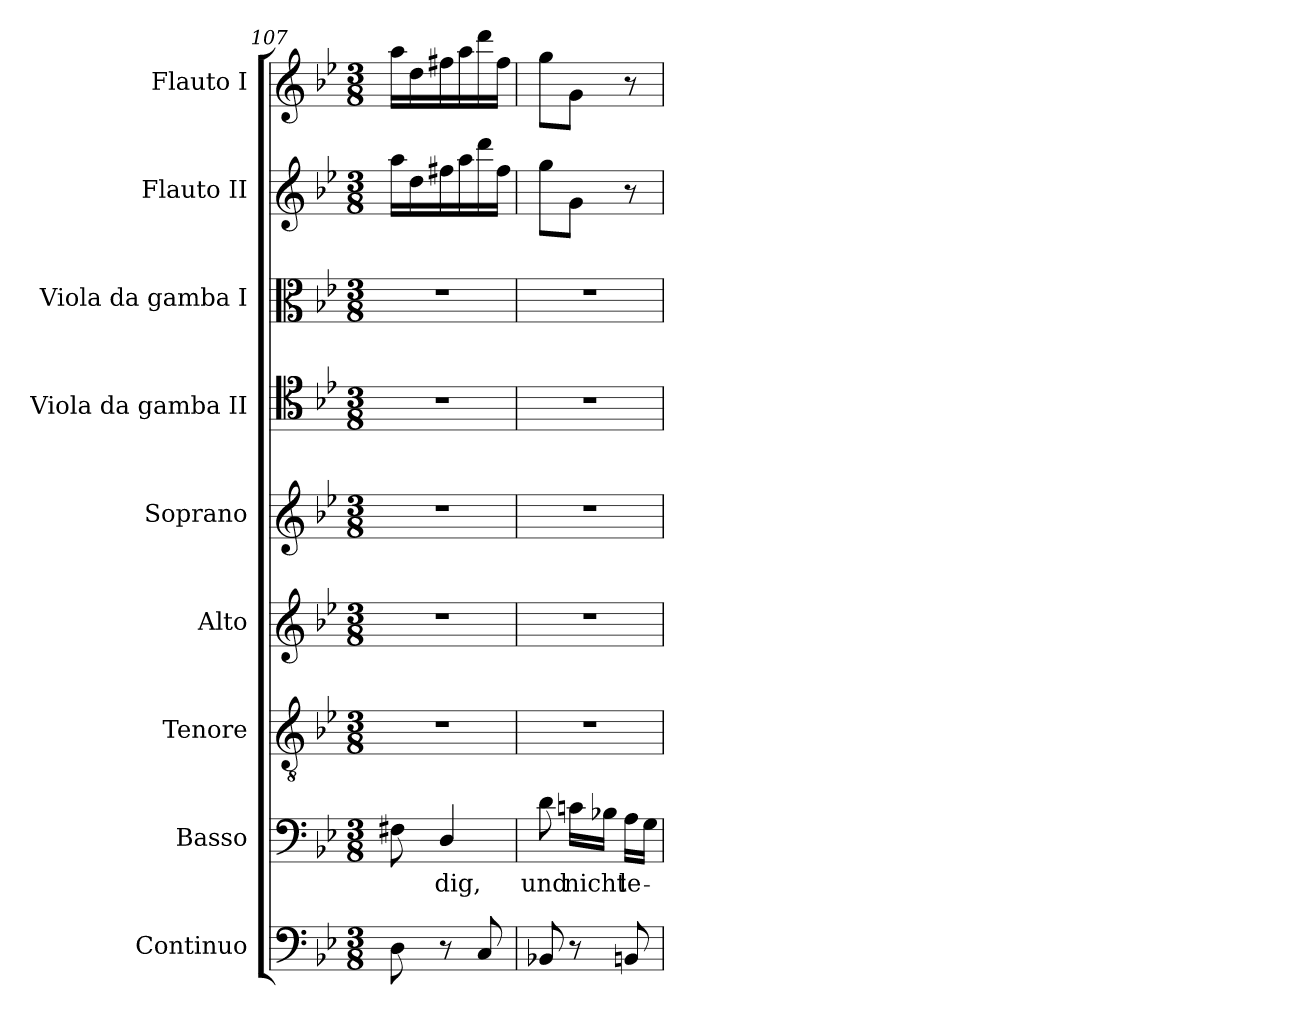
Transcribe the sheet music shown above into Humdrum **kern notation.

**kern	**kern	**text	**kern	**kern	**kern	**kern	**kern	**kern	**kern
*part9	*part8	*part8	*part7	*part6	*part5	*part4	*part3	*part2	*part1
*staff9	*staff8	*staff8	*staff7	*staff6	*staff5	*staff4	*staff3	*staff2	*staff1
*I"Continuo	*I"Basso	*	*I"Tenore	*I"Alto	*I"Soprano	*I"Viola da gamba II	*I"Viola da gamba I	*I"Flauto II	*I"Flauto I
*clefF4	*clefF4	*	*clefGv2	*clefG2	*clefG2	*clefC4	*clefC3	*clefG2	*clefG2
*	*	*	*ITrd7c12	*	*	*	*	*	*
*k[b-e-]	*k[b-e-]	*	*k[b-e-]	*k[b-e-]	*k[b-e-]	*k[b-e-]	*k[b-e-]	*k[b-e-]	*k[b-e-]
*B-:	*B-:	*	*B-:	*B-:	*B-:	*B-:	*B-:	*B-:	*B-:
*M3/8	*M3/8	*	*M3/8	*M3/8	*M3/8	*M3/8	*M3/8	*M3/8	*M3/8
=107	=107	=107	=107	=107	=107	=107	=107	=107	=107
!	!	!	!LO:N:vis=1	!LO:N:vis=1	!LO:N:vis=1	!LO:N:vis=1	!LO:N:vis=1	!	!
8Di\	8F#Xi\	.	4.r	4.r	4.r	4.r	4.r	16aai\LL	16aai\LL
.	.	.	.	.	.	.	.	16ddi\	16ddi\
!	!	!LO:LY:b:color=#000000	!	!	!	!	!	!	!
8r	4Di/	-dig,	.	.	.	.	.	16ff#Xi\	16ff#Xi\
.	.	.	.	.	.	.	.	16aai\	16aai\
8Ci/	.	.	.	.	.	.	.	16dddi\	16dddi\
.	.	.	.	.	.	.	.	16ff#i\JJ	16ff#i\JJ
=108	=108	=108	=108	=108	=108	=108	=108	=108	=108
!	!	!LO:LY:b:color=#000000	!LO:N:vis=1	!LO:N:vis=1	!LO:N:vis=1	!LO:N:vis=1	!LO:N:vis=1	!	!
8BB-Xi/	8di\	und	4.r	4.r	4.r	4.r	4.r	8ggi\L	8ggi\L
!	!	!LO:LY:b:color=#000000	!	!	!	!	!	!	!
8r	16cni\LL	nicht	.	.	.	.	.	8gi\J	8gi\J
.	16B-Xi\JJ	.	.	.	.	.	.	.	.
!	!	!LO:LY:b:color=#000000	!	!	!	!	!	!	!
8BBni/	16Ai\LL	le-	.	.	.	.	.	8r	8r
.	16Gi\JJ	.	.	.	.	.	.	.	.
=	=	=	=	=	=	=	=	=	=
*-	*-	*-	*-	*-	*-	*-	*-	*-	*-
